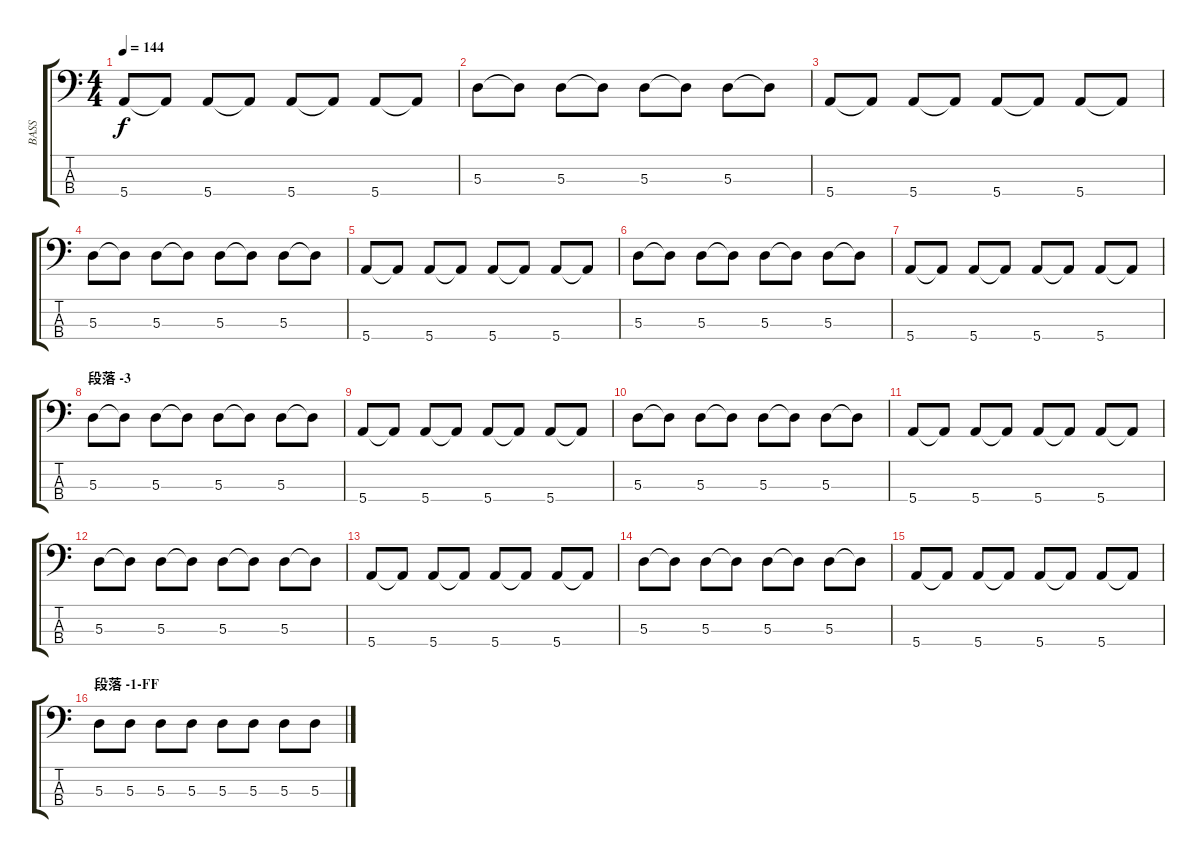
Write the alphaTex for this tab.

\track ("BASS" "BASS") {instrument electricbassfinger}
\staff {score tabs}
\tuning (G2 D2 A1 E1) {hide}
\ts (4 4)
\tempo 144
\clef f4
\ks c
5.4.8{dy f} 5.4{t}.8 5.4.8 5.4{t}.8 5.4.8 5.4{t}.8 5.4.8 5.4{t}.8 |
5.3.8 5.3{t}.8 5.3.8 5.3{t}.8 5.3.8 5.3{t}.8 5.3.8 5.3{t}.8 |
5.4.8 5.4{t}.8 5.4.8 5.4{t}.8 5.4.8 5.4{t}.8 5.4.8 5.4{t}.8 |
5.3.8 5.3{t}.8 5.3.8 5.3{t}.8 5.3.8 5.3{t}.8 5.3.8 5.3{t}.8 |
5.4.8 5.4{t}.8 5.4.8 5.4{t}.8 5.4.8 5.4{t}.8 5.4.8 5.4{t}.8 |
5.3.8 5.3{t}.8 5.3.8 5.3{t}.8 5.3.8 5.3{t}.8 5.3.8 5.3{t}.8 |
5.4.8 5.4{t}.8 5.4.8 5.4{t}.8 5.4.8 5.4{t}.8 5.4.8 5.4{t}.8 |
\section ("" "段落 -3")
5.3.8 5.3{t}.8 5.3.8 5.3{t}.8 5.3.8 5.3{t}.8 5.3.8 5.3{t}.8 |
5.4.8 5.4{t}.8 5.4.8 5.4{t}.8 5.4.8 5.4{t}.8 5.4.8 5.4{t}.8 |
5.3.8 5.3{t}.8 5.3.8 5.3{t}.8 5.3.8 5.3{t}.8 5.3.8 5.3{t}.8 |
5.4.8 5.4{t}.8 5.4.8 5.4{t}.8 5.4.8 5.4{t}.8 5.4.8 5.4{t}.8 |
5.3.8 5.3{t}.8 5.3.8 5.3{t}.8 5.3.8 5.3{t}.8 5.3.8 5.3{t}.8 |
5.4.8 5.4{t}.8 5.4.8 5.4{t}.8 5.4.8 5.4{t}.8 5.4.8 5.4{t}.8 |
5.3.8 5.3{t}.8 5.3.8 5.3{t}.8 5.3.8 5.3{t}.8 5.3.8 5.3{t}.8 |
5.4.8 5.4{t}.8 5.4.8 5.4{t}.8 5.4.8 5.4{t}.8 5.4.8 5.4{t}.8 |
\section ("" "段落 -1-FF")
5.3.8 5.3.8 5.3.8 5.3.8 5.3.8 5.3.8 5.3.8 5.3.8
